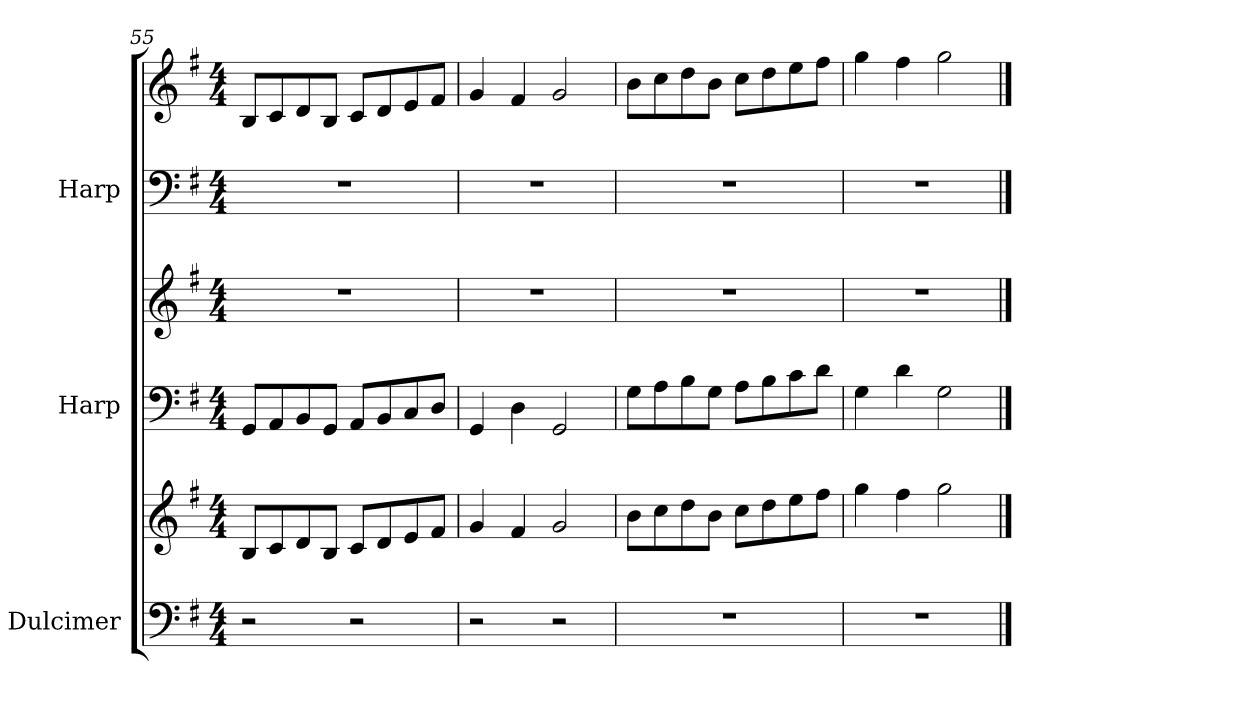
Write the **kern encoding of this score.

**kern	**kern	**kern	**kern	**kern	**kern
*part3	*part3	*part2	*part2	*part1	*part1
*staff6	*staff5	*staff4	*staff3	*staff2	*staff1
*I"Dulcimer	*	*I"Harp	*	*I"Harp	*
*I'Dlc.	*	*I'Hrp.	*	*I'Hrp.	*
*clefF4	*clefG2	*clefF4	*clefG2	*clefF4	*clefG2
*k[f#]	*k[f#]	*k[f#]	*k[f#]	*k[f#]	*k[f#]
*M4/4	*M4/4	*M4/4	*M4/4	*M4/4	*M4/4
=55	=55	=55	=55	=55	=55
2r	8B/L	8GG/L	1r	1r	8B/L
.	8c/	8AA/	.	.	8c/
.	8d/	8BB/	.	.	8d/
.	8B/J	8GG/J	.	.	8B/J
2r	8c/L	8AA/L	.	.	8c/L
.	8d/	8BB/	.	.	8d/
.	8e/	8C/	.	.	8e/
.	8f#/J	8D/J	.	.	8f#/J
=56	=56	=56	=56	=56	=56
2r	4g/	4GG/	1r	1r	4g/
.	4f#/	4D\	.	.	4f#/
2r	2g/	2GG/	.	.	2g/
!!LO:LB:g=z
=57	=57	=57	=57	=57	=57
1r	8b\L	8G\L	1r	1r	8b\L
.	8cc\	8A\	.	.	8cc\
.	8dd\	8B\	.	.	8dd\
.	8b\J	8G\J	.	.	8b\J
.	8cc\L	8A\L	.	.	8cc\L
.	8dd\	8B\	.	.	8dd\
.	8ee\	8c\	.	.	8ee\
.	8ff#\J	8d\J	.	.	8ff#\J
=58	=58	=58	=58	=58	=58
1r	4gg\	4G\	1r	1r	4gg\
.	4ff#\	4d\	.	.	4ff#\
.	2gg\	2G\	.	.	2gg\
==	==	==	==	==	==
*-	*-	*-	*-	*-	*-
